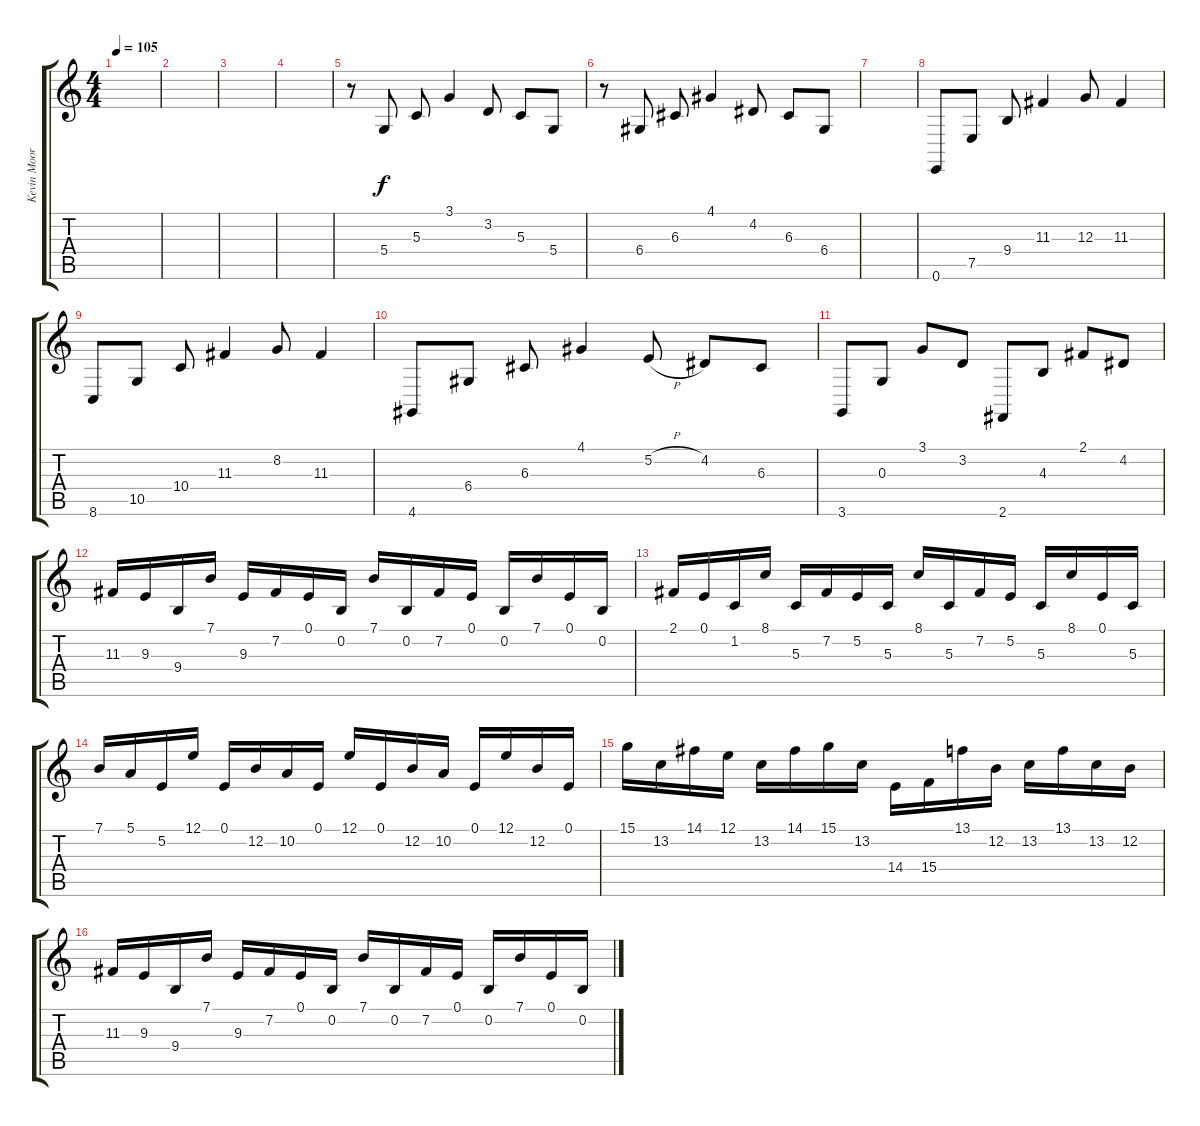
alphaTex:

\track ("Kevin Moore" "Kevin Moor") {instrument lead2sawtooth}
\staff {score tabs}
\tuning (E4 B3 G3 D3 A2 E2) {hide}
\ts (4 4)
\tempo 105
\clef g2
\ks c
|
|
|
|
r.8{volume 11 instrument lead2sawtooth} 5.4.8 5.3.8 3.1.4 3.2.8 5.3.8 5.4.8 |
r.8 6.4.8 6.3.8 4.1.4 4.2.8 6.3.8 6.4.8 |
|
0.6.8 7.5.8 9.4.8 11.3.4 12.3.8 11.3.4 |
8.6.8 10.5.8 10.4.8 11.3.4 8.2.8 11.3.4 |
4.6.8 6.4.8 6.3.8 4.1.4 5.2{h}.8 4.2.8 6.3.8 |
3.6.8 0.3.8 3.1.8 3.2.8 2.6.8 4.3.8 2.1.8 4.2.8 |
11.3.16{volume 12 instrument lead2sawtooth} 9.3.16 9.4.16 7.1.16 9.3.16 7.2.16 0.1.16 0.2.16 7.1.16 0.2.16 7.2.16 0.1.16 0.2.16 7.1.16 0.1.16 0.2.16 |
2.1.16 0.1.16 1.2.16 8.1.16 5.3.16 7.2.16 5.2.16 5.3.16 8.1.16 5.3.16 7.2.16 5.2.16 5.3.16 8.1.16 0.1.16 5.3.16 |
7.1.16 5.1.16 5.2.16 12.1.16 0.1.16 12.2.16 10.2.16 0.1.16 12.1.16 0.1.16 12.2.16 10.2.16 0.1.16 12.1.16 12.2.16 0.1.16 |
15.1.16 13.2.16 14.1.16 12.1.16 13.2.16 14.1.16 15.1.16 13.2.16 14.4.16 15.4.16 13.1.16 12.2.16 13.2.16 13.1.16 13.2.16 12.2.16 |
11.3.16{volume 12 instrument lead2sawtooth} 9.3.16 9.4.16 7.1.16 9.3.16 7.2.16 0.1.16 0.2.16 7.1.16 0.2.16 7.2.16 0.1.16 0.2.16 7.1.16 0.1.16 0.2.16
